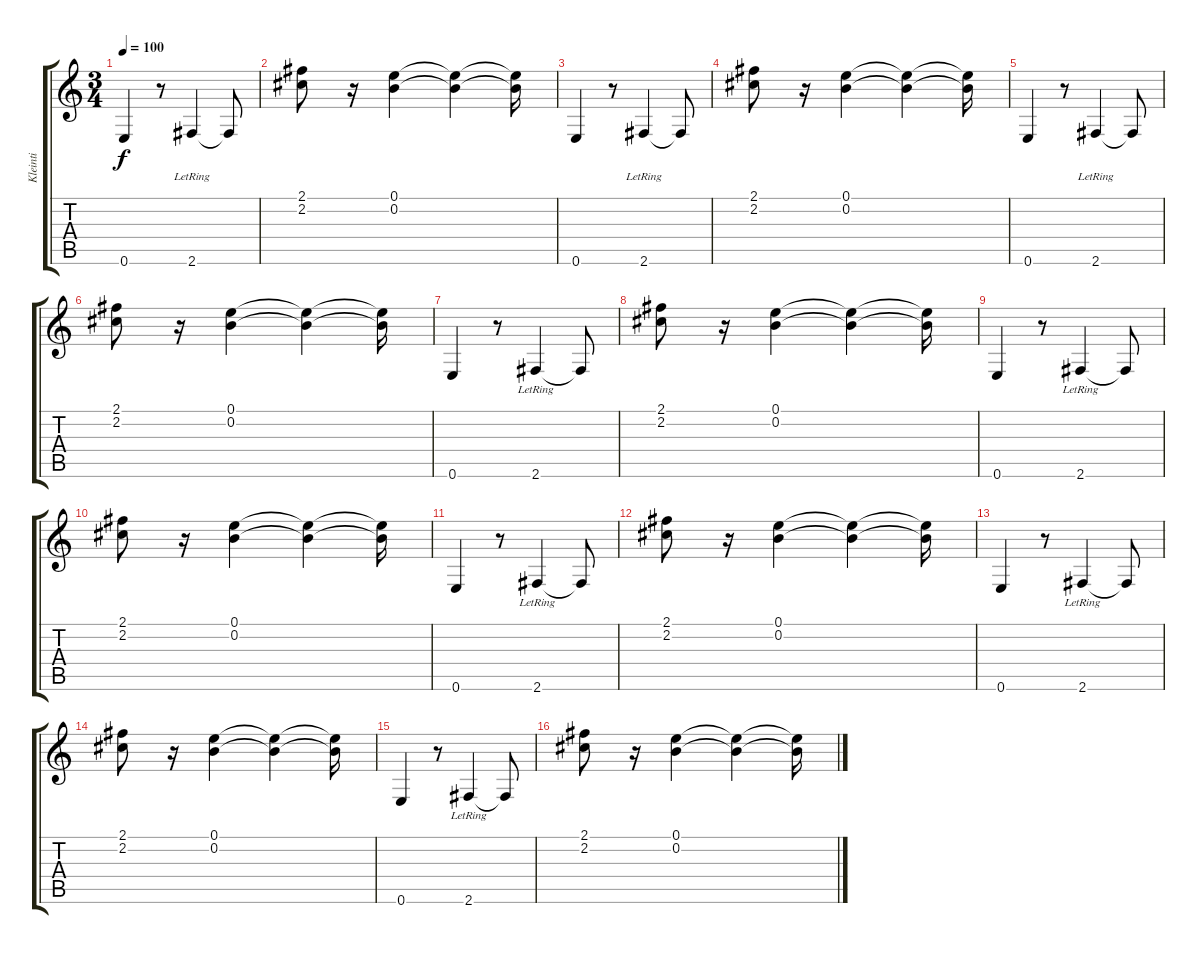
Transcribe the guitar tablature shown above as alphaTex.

\track ("Kleinti" "Kleinti") {instrument acousticguitarnylon}
\staff {score tabs}
\tuning (E4 B3 G3 D3 A2 E2) {hide}
\ts (3 4)
\tempo 100
\clef g2
\ks c
0.6.4{dy f} r.8 2.6{lr}.4 2.6{t}.8 |
(2.1 2.2).8 r.16 (0.1 0.2).4 (0.1{t} 0.2{t}).4 (0.1{t} 0.2{t}).16 |
0.6.4 r.8 2.6{lr}.4 2.6{t}.8 |
(2.1 2.2).8 r.16 (0.1 0.2).4 (0.1{t} 0.2{t}).4 (0.1{t} 0.2{t}).16 |
0.6.4 r.8 2.6{lr}.4 2.6{t}.8 |
(2.1 2.2).8 r.16 (0.1 0.2).4 (0.1{t} 0.2{t}).4 (0.1{t} 0.2{t}).16 |
0.6.4 r.8 2.6{lr}.4 2.6{t}.8 |
(2.1 2.2).8 r.16 (0.1 0.2).4 (0.1{t} 0.2{t}).4 (0.1{t} 0.2{t}).16 |
0.6.4 r.8 2.6{lr}.4 2.6{t}.8 |
(2.1 2.2).8 r.16 (0.1 0.2).4 (0.1{t} 0.2{t}).4 (0.1{t} 0.2{t}).16 |
0.6.4 r.8 2.6{lr}.4 2.6{t}.8 |
(2.1 2.2).8 r.16 (0.1 0.2).4 (0.1{t} 0.2{t}).4 (0.1{t} 0.2{t}).16 |
0.6.4 r.8 2.6{lr}.4 2.6{t}.8 |
(2.1 2.2).8 r.16 (0.1 0.2).4 (0.1{t} 0.2{t}).4 (0.1{t} 0.2{t}).16 |
0.6.4 r.8 2.6{lr}.4 2.6{t}.8 |
(2.1 2.2).8 r.16 (0.1 0.2).4 (0.1{t} 0.2{t}).4 (0.1{t} 0.2{t}).16
